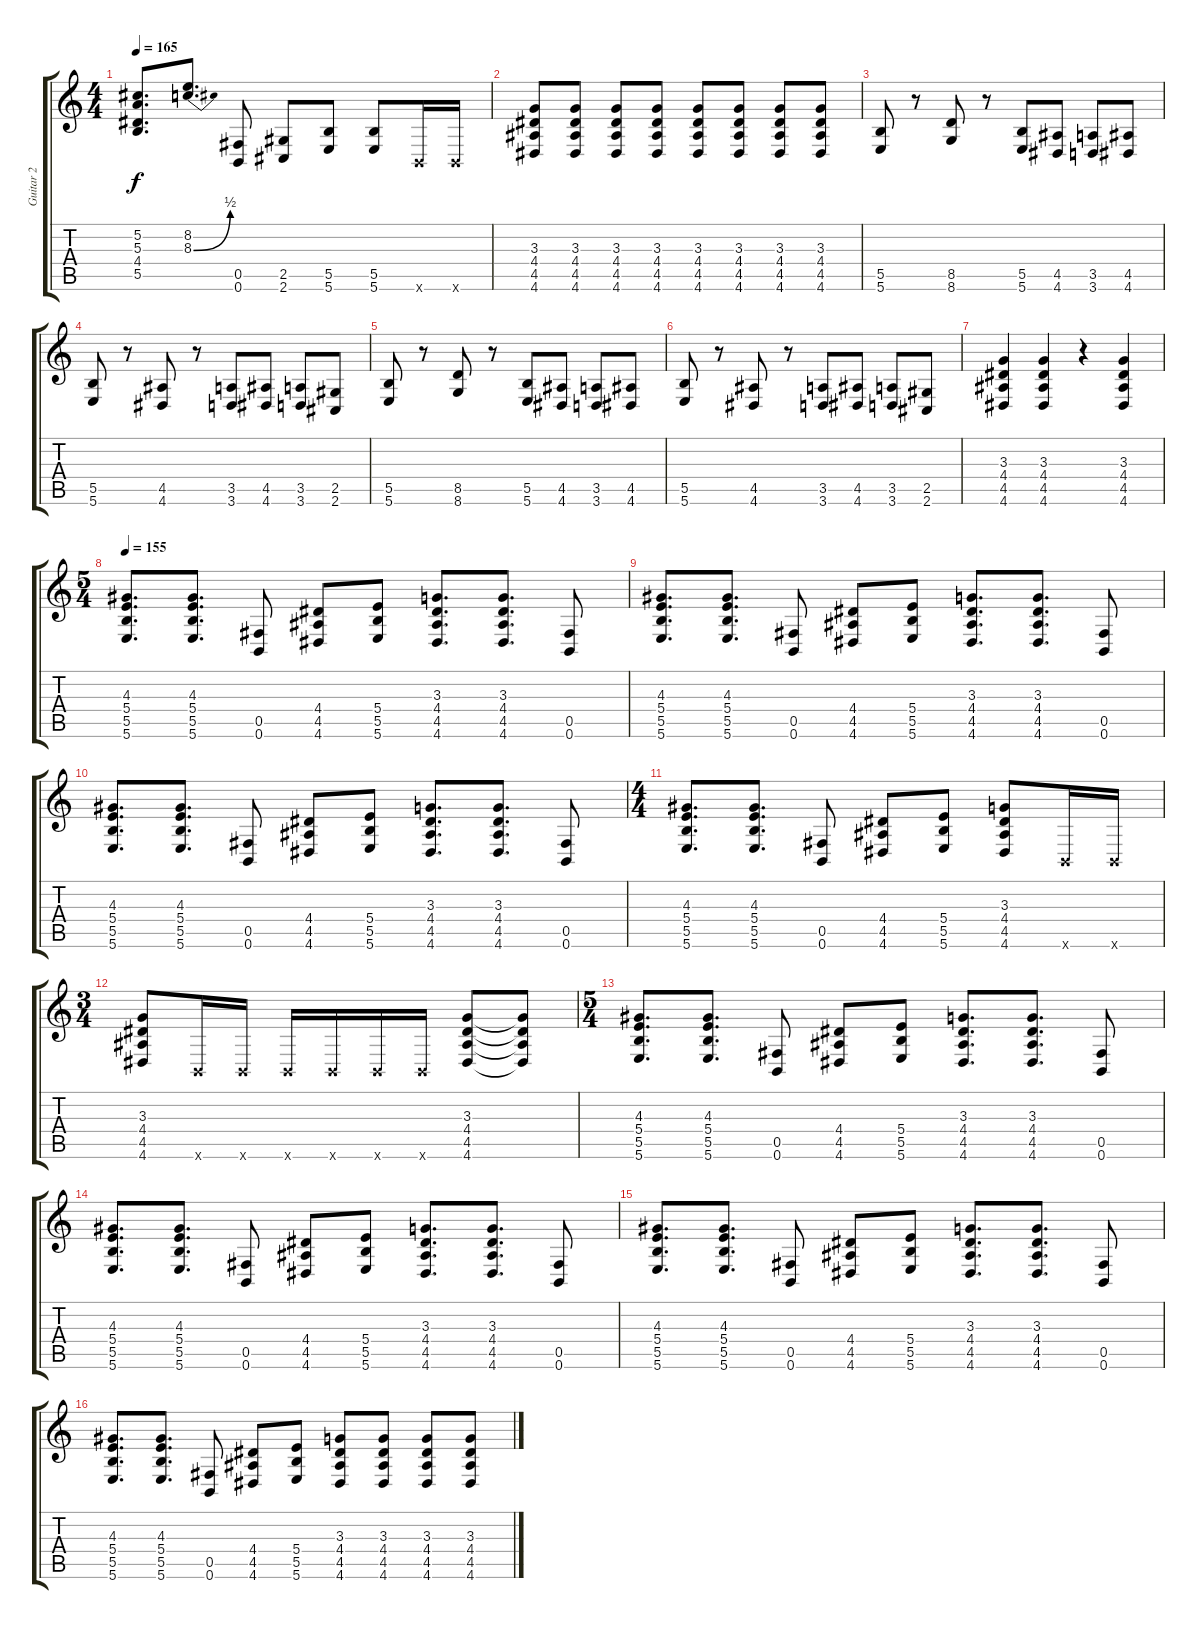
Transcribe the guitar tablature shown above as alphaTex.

\track ("Guitar 2" "Guitar 2") {instrument distortionguitar}
\staff {score tabs}
\tuning (Db4 Ab3 E3 B2 Gb2 B1) {hide}
\ts (4 4)
\tempo 165
\clef g2
\ks c
(5.2 5.3 4.4 5.5).8{d dy f} (8.2 8.3{be (bend 0 0 60 2)}).8{d} (0.5 0.6).8 (2.5 2.6).8 (5.5 5.6).8 (5.5 5.6).8 0.6{x}.16 0.6{x}.16 |
(3.3 4.4 4.5 4.6).8 (3.3 4.4 4.5 4.6).8 (3.3 4.4 4.5 4.6).8 (3.3 4.4 4.5 4.6).8 (3.3 4.4 4.5 4.6).8 (3.3 4.4 4.5 4.6).8 (3.3 4.4 4.5 4.6).8 (3.3 4.4 4.5 4.6).8 |
(5.5 5.6).8 r.8 (8.5 8.6).8 r.8 (5.5 5.6).8 (4.5 4.6).8 (3.5 3.6).8 (4.5 4.6).8 |
(5.5 5.6).8 r.8 (4.5 4.6).8 r.8 (3.5 3.6).8 (4.5 4.6).8 (3.5 3.6).8 (2.5 2.6).8 |
(5.5 5.6).8 r.8 (8.5 8.6).8 r.8 (5.5 5.6).8 (4.5 4.6).8 (3.5 3.6).8 (4.5 4.6).8 |
(5.5 5.6).8 r.8 (4.5 4.6).8 r.8 (3.5 3.6).8 (4.5 4.6).8 (3.5 3.6).8 (2.5 2.6).8 |
(3.3 4.4 4.5 4.6).4 (3.3 4.4 4.5 4.6).4 r.4 (3.3 4.4 4.5 4.6).4 |
\ts (5 4)
\tempo 155
(4.3 5.4 5.5 5.6).8{d} (4.3 5.4 5.5 5.6).8{d} (0.5 0.6).8 (4.4 4.5 4.6).8 (5.4 5.5 5.6).8 (3.3 4.4 4.5 4.6).8{d} (3.3 4.4 4.5 4.6).8{d} (0.5 0.6).8 |
(4.3 5.4 5.5 5.6).8{d} (4.3 5.4 5.5 5.6).8{d} (0.5 0.6).8 (4.4 4.5 4.6).8 (5.4 5.5 5.6).8 (3.3 4.4 4.5 4.6).8{d} (3.3 4.4 4.5 4.6).8{d} (0.5 0.6).8 |
(4.3 5.4 5.5 5.6).8{d} (4.3 5.4 5.5 5.6).8{d} (0.5 0.6).8 (4.4 4.5 4.6).8 (5.4 5.5 5.6).8 (3.3 4.4 4.5 4.6).8{d} (3.3 4.4 4.5 4.6).8{d} (0.5 0.6).8 |
\ts (4 4)
(4.3 5.4 5.5 5.6).8{d} (4.3 5.4 5.5 5.6).8{d} (0.5 0.6).8 (4.4 4.5 4.6).8 (5.4 5.5 5.6).8 (3.3 4.4 4.5 4.6).8 0.6{x}.16 0.6{x}.16 |
\ts (3 4)
(3.3 4.4 4.5 4.6).8 0.6{x}.16 0.6{x}.16 0.6{x}.16 0.6{x}.16 0.6{x}.16 0.6{x}.16 (3.3 4.4 4.5 4.6).8 (3.3{t} 4.4{t} 4.5{t} 4.6{t}).8 |
\ts (5 4)
(4.3 5.4 5.5 5.6).8{d} (4.3 5.4 5.5 5.6).8{d} (0.5 0.6).8 (4.4 4.5 4.6).8 (5.4 5.5 5.6).8 (3.3 4.4 4.5 4.6).8{d} (3.3 4.4 4.5 4.6).8{d} (0.5 0.6).8 |
(4.3 5.4 5.5 5.6).8{d} (4.3 5.4 5.5 5.6).8{d} (0.5 0.6).8 (4.4 4.5 4.6).8 (5.4 5.5 5.6).8 (3.3 4.4 4.5 4.6).8{d} (3.3 4.4 4.5 4.6).8{d} (0.5 0.6).8 |
(4.3 5.4 5.5 5.6).8{d} (4.3 5.4 5.5 5.6).8{d} (0.5 0.6).8 (4.4 4.5 4.6).8 (5.4 5.5 5.6).8 (3.3 4.4 4.5 4.6).8{d} (3.3 4.4 4.5 4.6).8{d} (0.5 0.6).8 |
(4.3 5.4 5.5 5.6).8{d} (4.3 5.4 5.5 5.6).8{d} (0.5 0.6).8 (4.4 4.5 4.6).8 (5.4 5.5 5.6).8 (3.3 4.4 4.5 4.6).8 (3.3 4.4 4.5 4.6).8 (3.3 4.4 4.5 4.6).8 (3.3 4.4 4.5 4.6).8
